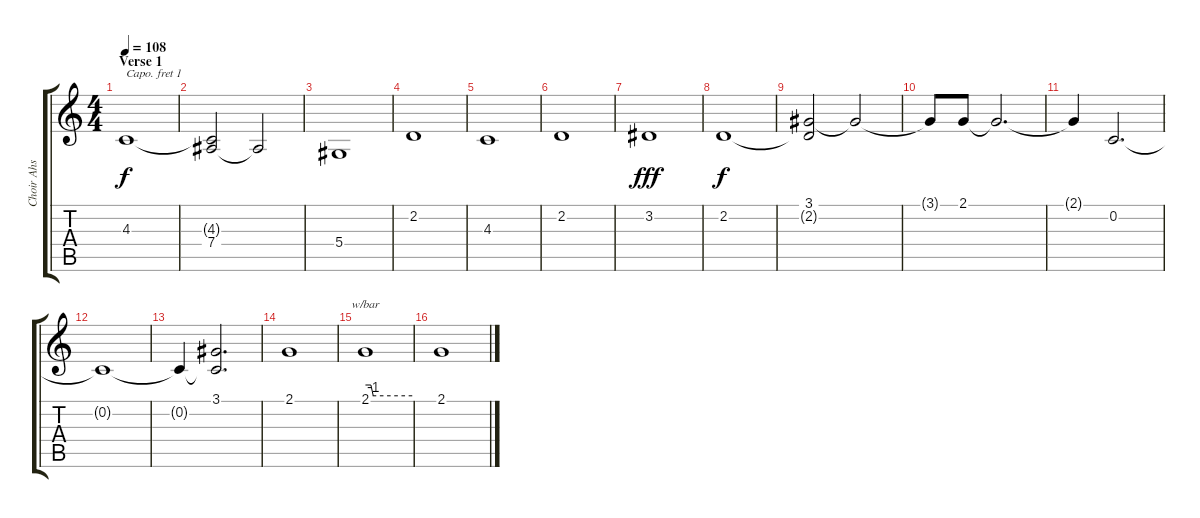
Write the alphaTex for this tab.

\track ("Choir Ahs" "Choir Ahs") {instrument choiraahs}
\staff {score tabs}
\capo 1
\tuning (E4 B3 G3 D3 A2 E2) {hide}
\ts (4 4)
\section ("" "Verse 1")
\tempo 108
\clef g2
\ks c
4.3.1{dy f instrument choiraahs} |
(4.3{t} 7.4).2 7.4{t}.2 |
5.4.1 |
2.2.1 |
4.3.1 |
2.2.1 |
3.2.1{dy fff} |
2.2.1{dy f} |
(3.1 2.2{t}).2 3.1{t}.2 |
3.1{t}.8 2.1.8 2.1{t}.2{d} |
2.1{t}.4 0.2.2{d} |
0.2{t}.1 |
0.2{t}.4 (3.1 0.2{t}).2{d} |
2.1.1 |
2.1.1{tbe (custom default 0 0 7 0 10 -4 60 -4)} |
2.1.1
